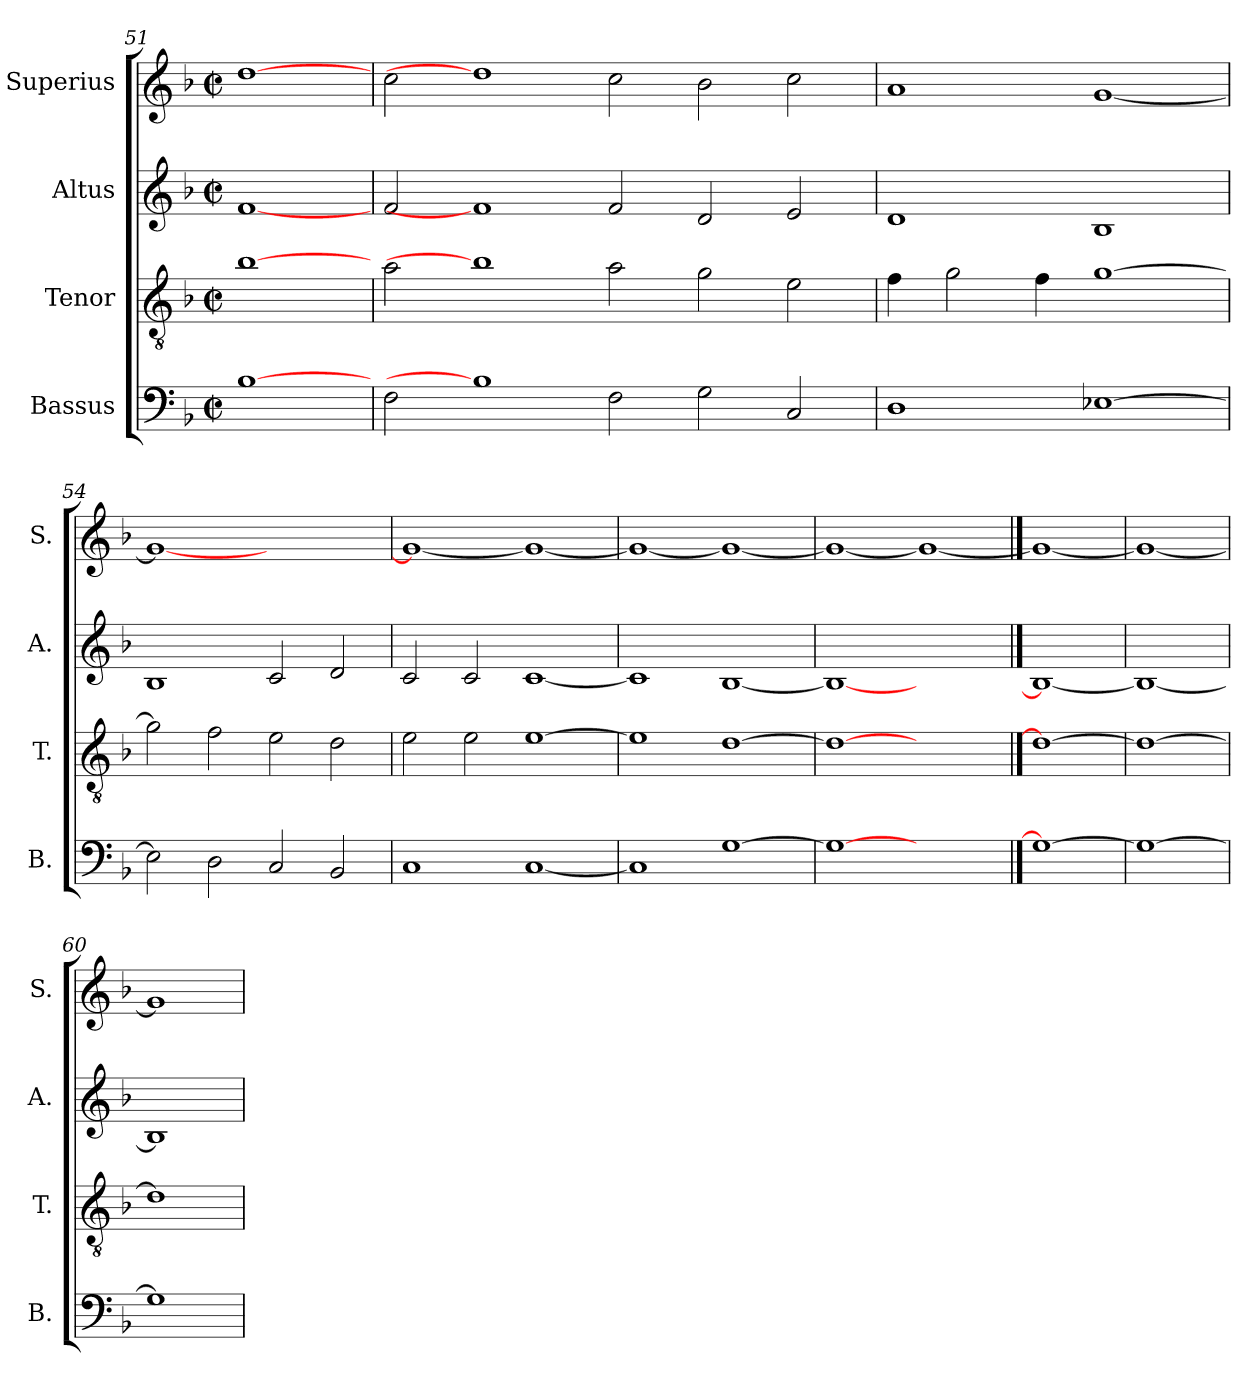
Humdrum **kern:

**kern	**kern	**kern	**kern
*part4	*part3	*part2	*part1
*staff4	*staff3	*staff2	*staff1
*I"Bassus	*I"Tenor	*I"Altus	*I"Superius
*I'B.	*I'T.	*I'A.	*I'S.
*clefF4	*clefGv2	*clefG2	*clefG2
*	*ITrd7c12	*	*
*k[b-]	*k[b-]	*k[b-]	*k[b-]
*F:	*F:	*F:	*F:
*M2/2	*M2/2	*M2/2	*M2/2
*met(c|)	*met(c|)	*met(c|)	*met(c|)
=51	=51	=51	=51
[1B-i	[1B-i	[1fi	[1ddi
=52	=52	=52	=52
2Fi\	2Ai\	2fi/	2cci\
1B-i]	1B-i]	1fi]	1ddi]
2Fi\	2Ai\	2fi/	2cci\
2Gi\	2Gi\	2di/	2b-i\
2Ci/	2Ei\	2ei/	2cci\
!!LO:PB:g=z
=53	=53	=53	=53
1Di	4Fi\	1di	1ai
.	2Gi\	.	.
.	4Fi\	.	.
[>1E-Xi	[>1Gi	1B-i	[<1gi
=54	=54	=54	=54
2E-i\]	2Gi\]	1B-i	1gi_<
2Di\	2Fi\	.	.
2Ci/	2Ei\	2ci/	1ryy
2BB-i/	2Di\	2di/	.
=55	=55	=55	=55
1Ci	2Ei\	2ci/	1gi_<
.	2Ei\	2ci/	.
[<1Ci	[>1Ei	[<1ci	1gi_
=56	=56	=56	=56
1Ci]	1Ei]	1ci]	1gi_<
[>1Gi	[>1Di	[<1B-i	1gi_
=57	=57	=57	=57
1Gi_>	1Di_>	1B-i_<	1gi_<
1ryy	1ryy	1ryy	1gi_
==58	==58	==58	==58
1Gi_	1Di_	1B-i_	1gi_
=59	=59	=59	=59
1Gi_	1Di_	1B-i_	1gi_
=60	=60	=60	=60
1Gi]	1Di]	1B-i]	1gi]
=	=	=	=
*-	*-	*-	*-
